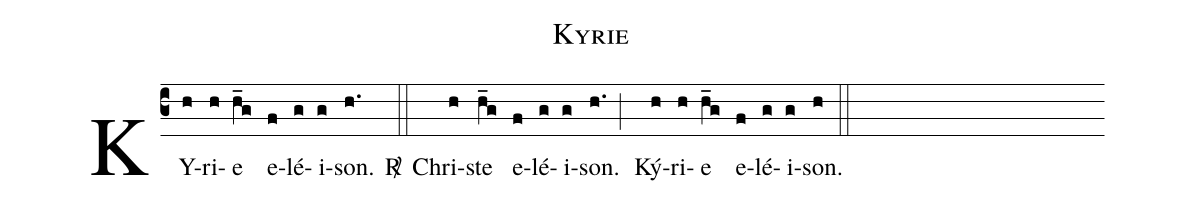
name: Kyrie;
%%
(c3) KY(h)ri(h)e(h_g) e(f)lé(g)i(g)son.(h.) <v>\Rbar</v>(::) Chri(h)ste(h_g) e(f)lé(g)i(g)son.(h.;) Ký(h)ri(h)e(h_g) e(f)lé(g)i(g)son.(h::)
